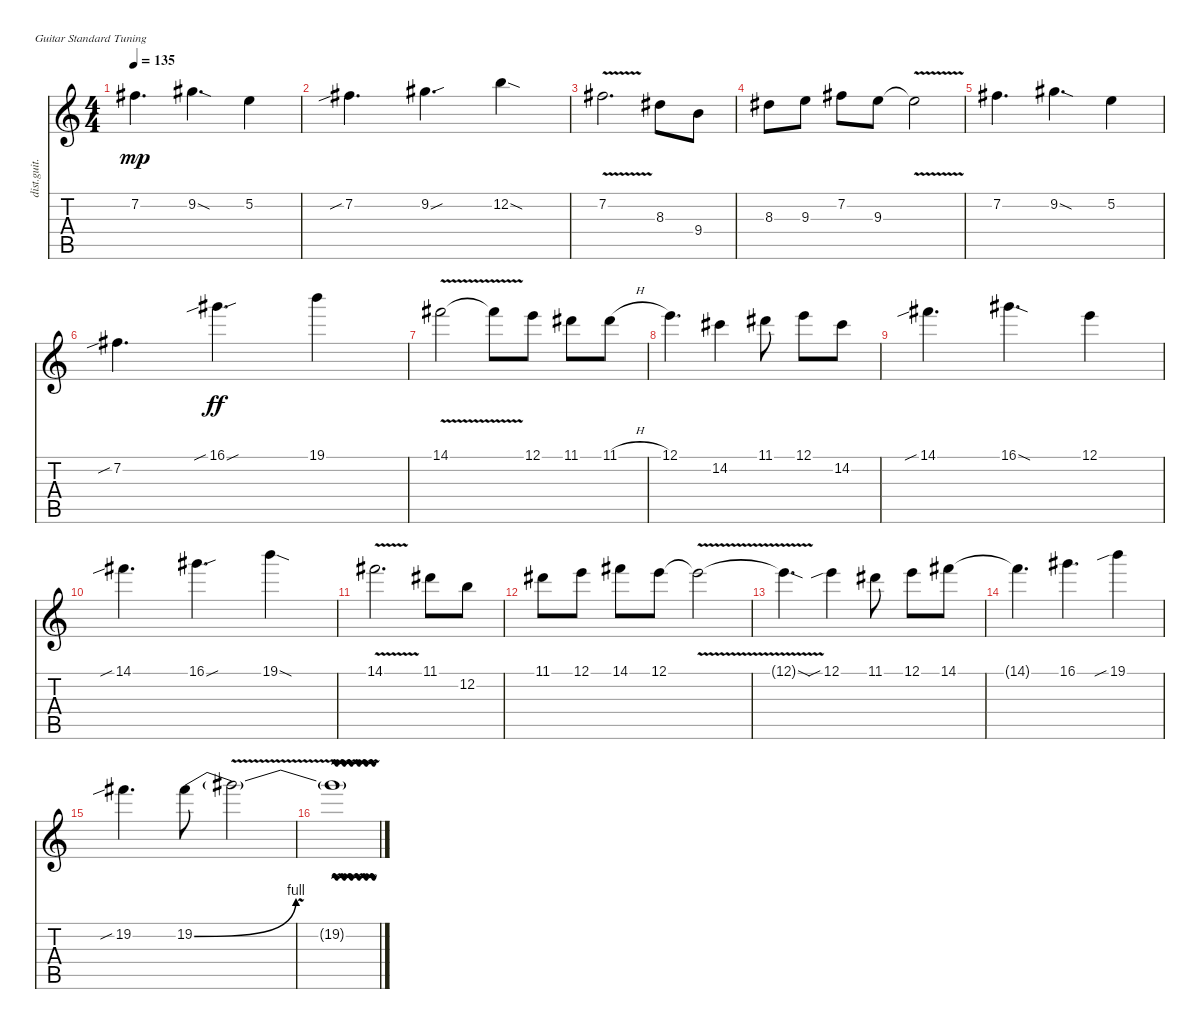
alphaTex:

\defaultSystemsLayout 4
\bracketExtendMode nobrackets
\otherSystemsTrackNameOrientation horizontal
\track ("Distortion Guitar" "dist.guit.") {defaultSystemsLayout 4 instrument distortionguitar}
\staff {score tabs}
\tuning (E4 B3 G3 D3 A2 E2)
\ts (4 4)
\tempo 135
\clef g2
\scale
1.07042
\ks c
7.2.4{d dy mp} 9.2{sod}.4{d} 5.2.4 |
\scale
0.976526 7.2{sib}.4{d} 9.2{sou}.4{d} 12.2{sod}.4 |
\scale
0.976526 7.2{v}.2{d} 8.3.8 9.4.8 |
\scale
0.976526 8.3.8 9.3.8 7.2.8 9.3.8 9.3{v t}.2 |
\scale
1.07042 7.2.4{d} 9.2{sod}.4{d} 5.2.4 |
\scale
0.976526 7.2{sib}.4{d} 16.1{sib sou}.4{d dy ff} 19.1.4 |
\scale
0.976526 14.1{v}.2 14.1{t}.8 12.1.8 11.1.8 11.1{h}.8 |
\scale
0.976526 12.1.4{d} 14.2.4 11.1.8 12.1.8 14.2.8 |
\scale
1.07042 14.1{sib}.4{d} 16.1{sod}.4{d} 12.1.4 |
\scale
0.976526 14.1{sib}.4{d} 16.1{sou}.4{d} 19.1{sod}.4 |
\scale
0.976526 14.1{v}.2{d} 11.1.8 12.2.8 |
\scale
0.976526 11.1.8 12.1.8 14.1.8 12.1.8 12.1{v t}.2 |
\scale
1.07042 12.1{v sod t}.4{d} 12.1{sib}.4 11.1.8 12.1.8 14.1.8 |
\scale
0.976526 14.1{t}.4{d} 16.1.4{d} 19.1{sib}.4 |
\scale
0.976526 19.2{sib}.4{d} 19.2{be (bend 0 0 6.6 4)}.8 19.2{v t}.2 |
\scale
0.976526 19.2{vw t}.1
